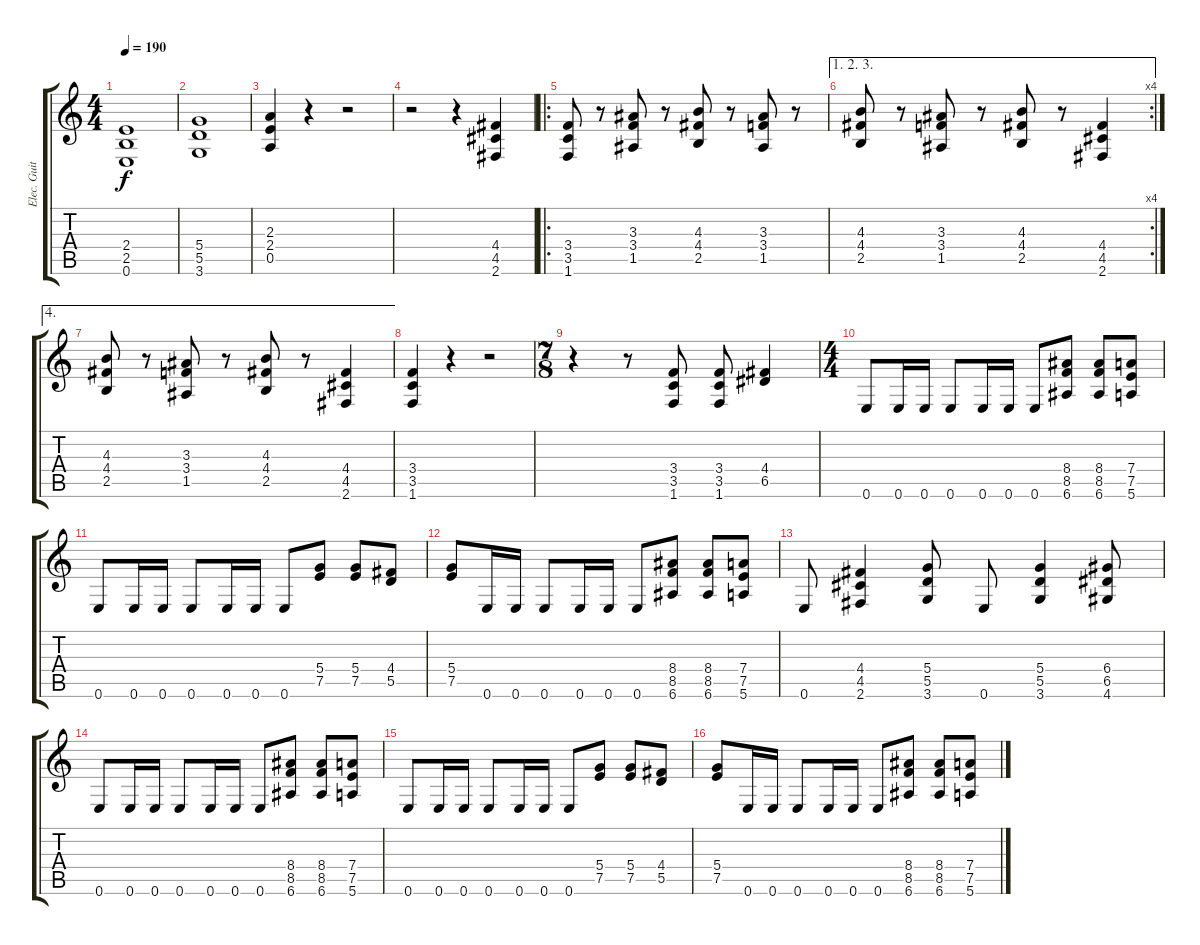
\track ("Elec. Guitar 1" "Elec. Guit") {instrument distortionguitar}
\staff {score tabs}
\tuning (E4 B3 G3 D3 A2 E2) {hide}
\ts (4 4)
\tempo 190
\clef g2
\ks c
(2.4 2.5 0.6).1{dy f} |
(5.4 5.5 3.6).1 |
(2.3 2.4 0.5).4 r.4 r.2 |
r.2 r.4 (4.4 4.5 2.6).4 |
\ro
(3.4 3.5 1.6).8{volume 13} r.8 (3.3 3.4 1.5).8 r.8 (4.3 4.4 2.5).8 r.8 (3.3 3.4 1.5).8 r.8 |
\ae (1 2 3)
\rc 4
(4.3 4.4 2.5).8 r.8 (3.3 3.4 1.5).8 r.8 (4.3 4.4 2.5).8 r.8 (4.4 4.5 2.6).4 |
\ae 4
(4.3 4.4 2.5).8 r.8 (3.3 3.4 1.5).8 r.8 (4.3 4.4 2.5).8 r.8 (4.4 4.5 2.6).4 |
(3.4 3.5 1.6).4 r.4 r.2 |
\ts (7 8)
r.4 r.8 (3.4 3.5 1.6).8{instrument electricguitarmuted} (3.4 3.5 1.6).8 (4.4 6.5).4{instrument distortionguitar} |
\ts (4 4)
0.6.8 0.6.16 0.6.16 0.6.8 0.6.16 0.6.16 0.6.8 (8.4 8.5 6.6).8 (8.4 8.5 6.6).8 (7.4 7.5 5.6).8 |
0.6.8 0.6.16 0.6.16 0.6.8 0.6.16 0.6.16 0.6.8 (5.4 7.5).8 (5.4 7.5).8 (4.4 5.5).8 |
(5.4 7.5).8 0.6.16 0.6.16 0.6.8 0.6.16 0.6.16 0.6.8 (8.4 8.5 6.6).8 (8.4 8.5 6.6).8 (7.4 7.5 5.6).8 |
0.6.8 (4.4 4.5 2.6).4 (5.4 5.5 3.6).8 0.6.8 (5.4 5.5 3.6).4 (6.4 6.5 4.6).8 |
0.6.8 0.6.16 0.6.16 0.6.8 0.6.16 0.6.16 0.6.8 (8.4 8.5 6.6).8 (8.4 8.5 6.6).8 (7.4 7.5 5.6).8 |
0.6.8 0.6.16 0.6.16 0.6.8 0.6.16 0.6.16 0.6.8 (5.4 7.5).8 (5.4 7.5).8 (4.4 5.5).8 |
(5.4 7.5).8 0.6.16 0.6.16 0.6.8 0.6.16 0.6.16 0.6.8 (8.4 8.5 6.6).8 (8.4 8.5 6.6).8 (7.4 7.5 5.6).8
